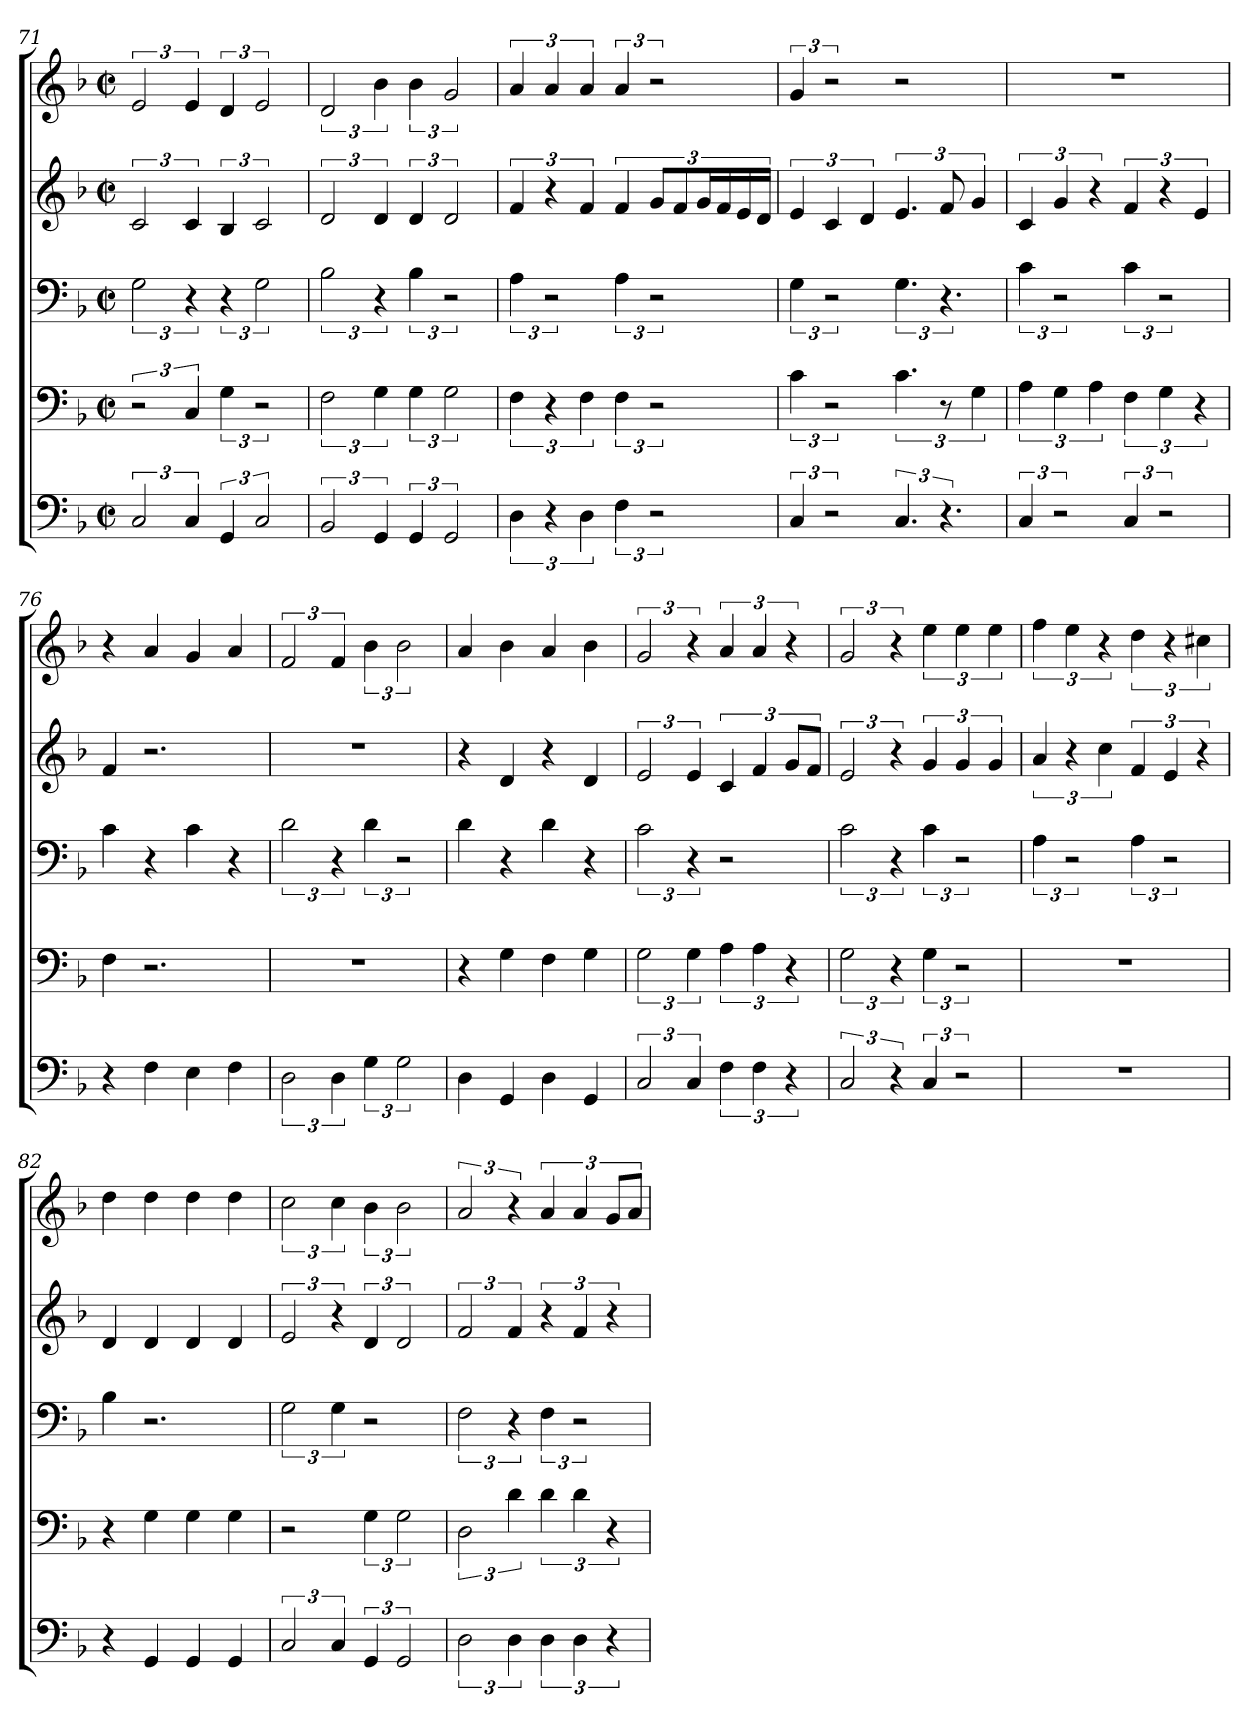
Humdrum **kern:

**kern	**kern	**kern	**kern	**kern
*part5	*part4	*part3	*part2	*part1
*staff5	*staff4	*staff3	*staff2	*staff1
*clefF4	*clefF4	*clefF4	*clefG2	*clefG2
*k[b-]	*k[b-]	*k[b-]	*k[b-]	*k[b-]
*F:	*F:	*F:	*F:	*F:
*M2/2	*M2/2	*M2/2	*M2/2	*M2/2
*met(c|)	*met(c|)	*met(c|)	*met(c|)	*met(c|)
=71	=71	=71	=71	=71
3C	3r	3G	3c	3e
6C	6C	6r	6c	6e
6GG	6G	6r	6B-	6d
3C	3r	3Gi	3c	3e
=72	=72	=72	=72	=72
3BB-	3F	3B-	3d	3d
6GG	6G	6r	6d	6b-
6GG	6G	6B-i	6d	6b-
3GG	3G	3r	3d	3g
=73	=73	=73	=73	=73
6D	6F	6A	6f	6a
6r	6r	3r	6r	6ai
6D	6F	.	6f	6a
6F	6F	6Ai	6f	6a
3r	3r	3r	12gj/L	3r
.	.	.	12fZ/	.
.	.	.	24gZ/L	.
.	.	.	24fZ/	.
.	.	.	24eZ/	.
.	.	.	24dZ/JJ	.
=74	=74	=74	=74	=74
6C	6c	6G	6e	6g
3r	3r	3r	6c	3r
.	.	.	6d	.
6.Ci	6.c	6.Gi	6.e	2r
6.r	12r	6.r	12f	.
.	6G	.	6g	.
=75	=75	=75	=75	=75
6Ci	6A	6c	6c	1r
3r	6G	3r	6g	.
.	6A	.	6r	.
6Ci	6F	6ci	6f	.
3r	6G	3r	6r	.
.	6r	.	6e	.
=76	=76	=76	=76	=76
4r	4F	4ci	4f	4r
4F	2.r	4r	2.r	4a
4E	.	4ci	.	4g
4F	.	4r	.	4a
=77	=77	=77	=77	=77
3D	1r	3d	1r	3f
6D	.	6r	.	6f
6G	.	6di	.	6b-
3G	.	3r	.	3b-
=78	=78	=78	=78	=78
4D	4r	4di	4r	4a
4GG	4G	4r	4d	4b-
4D	4F	4di	4r	4a
4GG	4G	4r	4d	4b-
=79	=79	=79	=79	=79
3C	3Gi	3c	3e	3g
6C	6Gj	6r	6e	6r
6F	6A	2r	6c	6a
6F	6A	.	6f	6ai
6r	6r	.	12gZ/L	6r
.	.	.	12fZ/J	.
=80	=80	=80	=80	=80
3C	3G	3ci	3e	3g
6r	6r	6r	6r	6r
6Ci	6Gi	6ci	6g	6ee
3r	3r	3r	6g	6ee
.	.	.	6g	6ee
=81	=81	=81	=81	=81
1r	1r	6A	6a	6ff
.	.	3r	6r	6ee
.	.	.	6ccj	6r
.	.	6Ai	6f	6dd
.	.	3r	6e	6r
.	.	.	6r	6cc#X
=82	=82	=82	=82	=82
4r	4r	4B-	4d	4dd
4GG	4G	2.r	4d	4dd
4GG	4G	.	4d	4dd
4GG	4G	.	4d	4dd
=83	=83	=83	=83	=83
3C	2r	3G	3e	3cc
6C	.	6Gi	6r	6cc
6GG	6G	2r	6d	6b-
3GG	3G	.	3di	3b-
=84	=84	=84	=84	=84
3D	3D	3F	3f	3a
6D	6d	6r	6f	6r
6D	6d	6Fi	6r	6a
6D	6d	3r	6f	6ai
6r	6r	.	6r	12gZ/L
.	.	.	.	12aZ/J
=	=	=	=	=
*-	*-	*-	*-	*-
